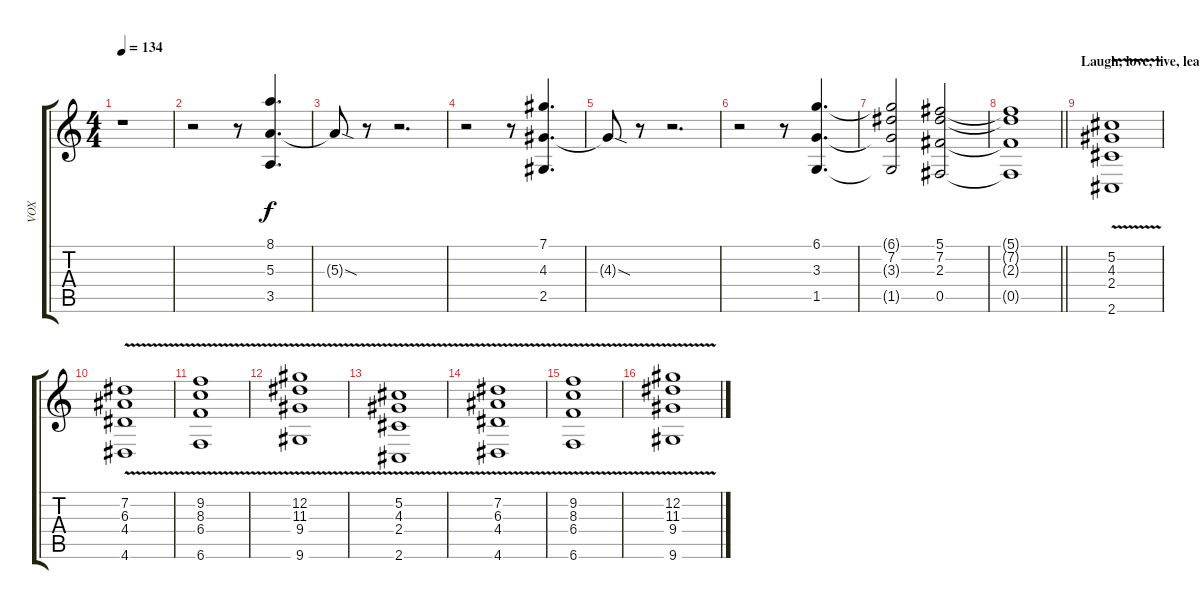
\track ("VOX" "VOX") {instrument acousticgrandpiano}
\staff {score tabs}
\tuning (Db5 Ab4 E4 B3 Gb3 B2) {hide}
\ts (4 4)
\tempo 134
\clef g2
\ks c
r.1{dy f} |
r.2 r.8 (8.1 5.3 3.5).4{d} |
5.3{sod t}.8 r.8 r.2{d} |
r.2 r.8 (7.1 4.3 2.5).4{d} |
4.3{sod t}.8 r.8 r.2{d} |
r.2 r.8 (6.1 3.3 1.5).4{d} |
(6.1{t} 7.2 3.3{t} 1.5{t}).2 (5.1 7.2 2.3 0.5).2 |
\barLineRight lightlight
(5.1{t} 7.2{t} 2.3{t} 0.5{t}).1 |
\section ("" "Laugh, love, live, learn")
(5.2{v} 4.3 2.4 2.6).1 |
(7.2{v} 6.3 4.4 4.6).1 |
(9.2{v} 8.3 6.4 6.6).1 |
(12.2{v} 11.3 9.4 9.6).1 |
(5.2{v} 4.3 2.4 2.6).1 |
(7.2{v} 6.3 4.4 4.6).1 |
(9.2{v} 8.3 6.4 6.6).1 |
(12.2{v} 11.3 9.4 9.6).1
